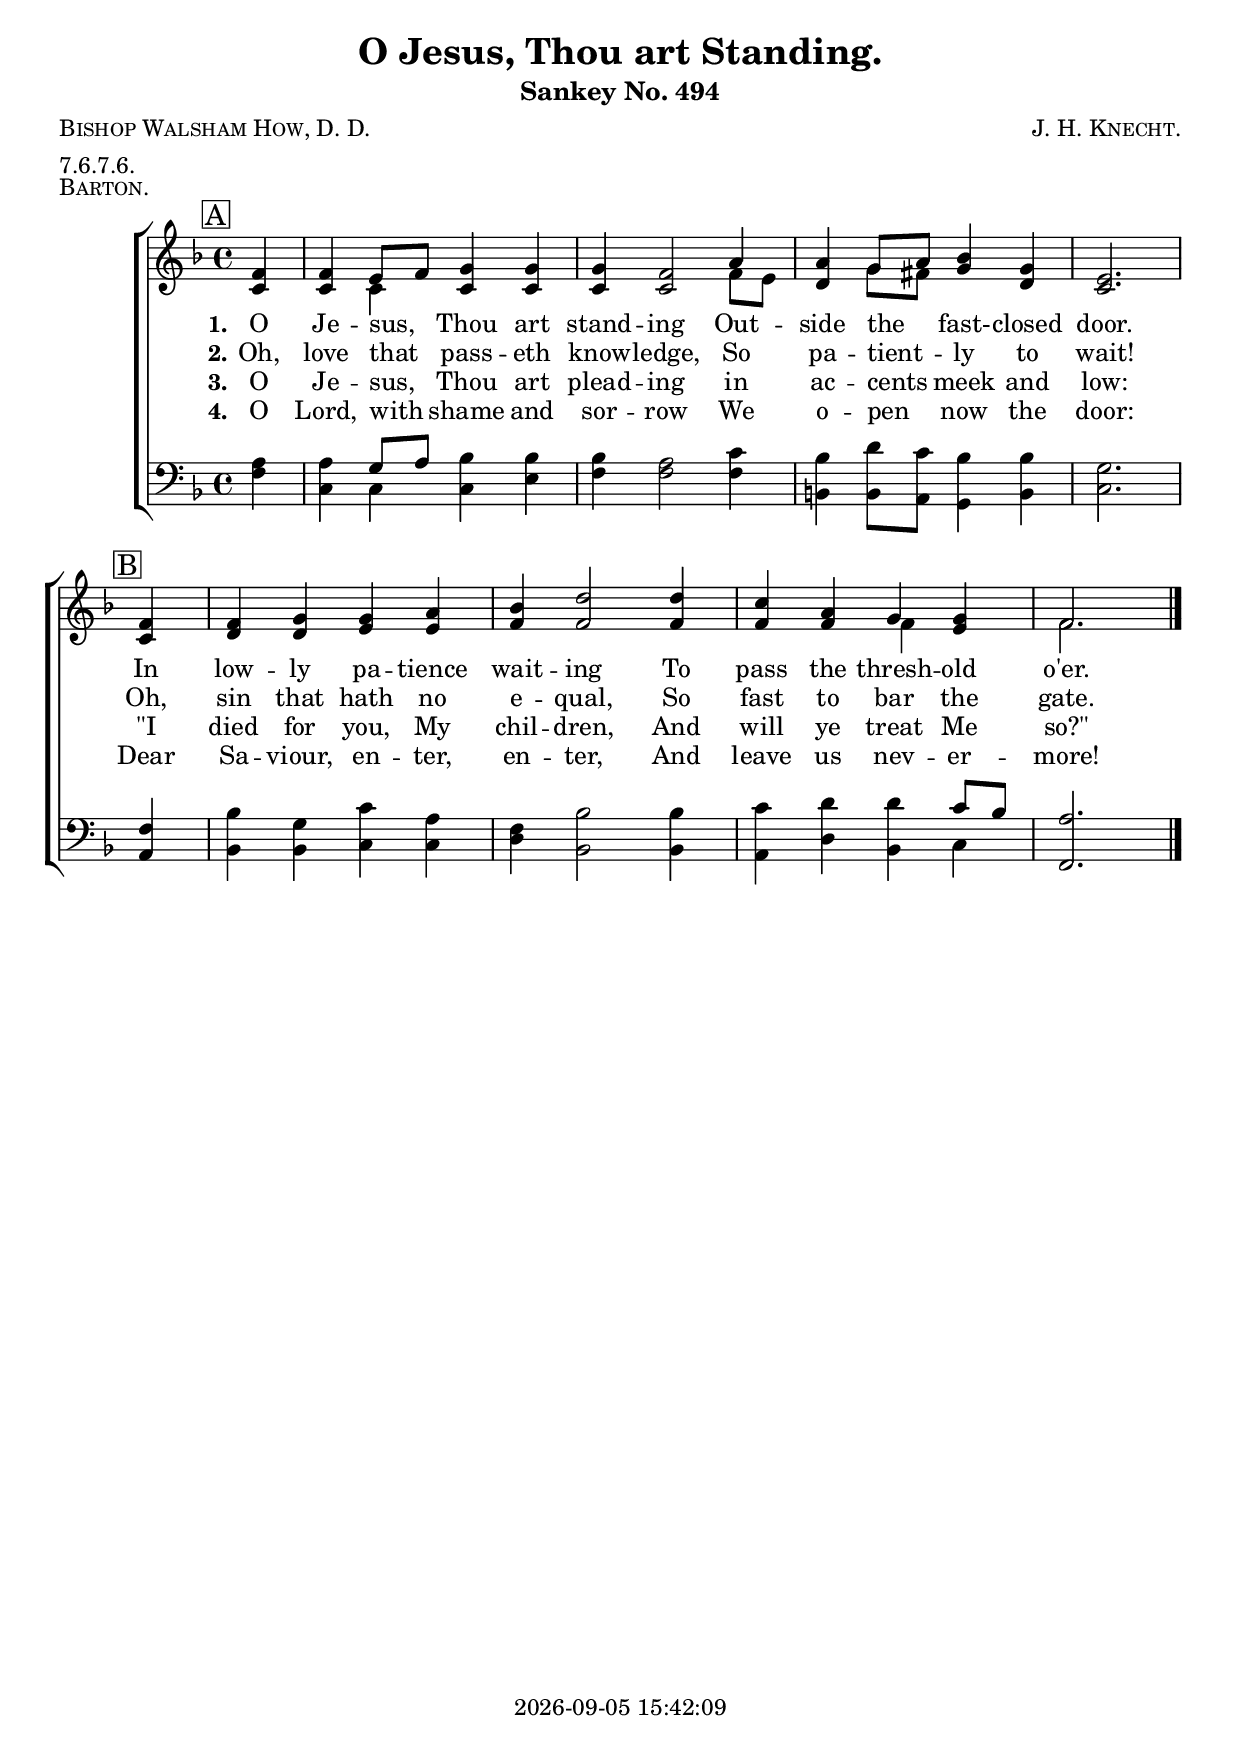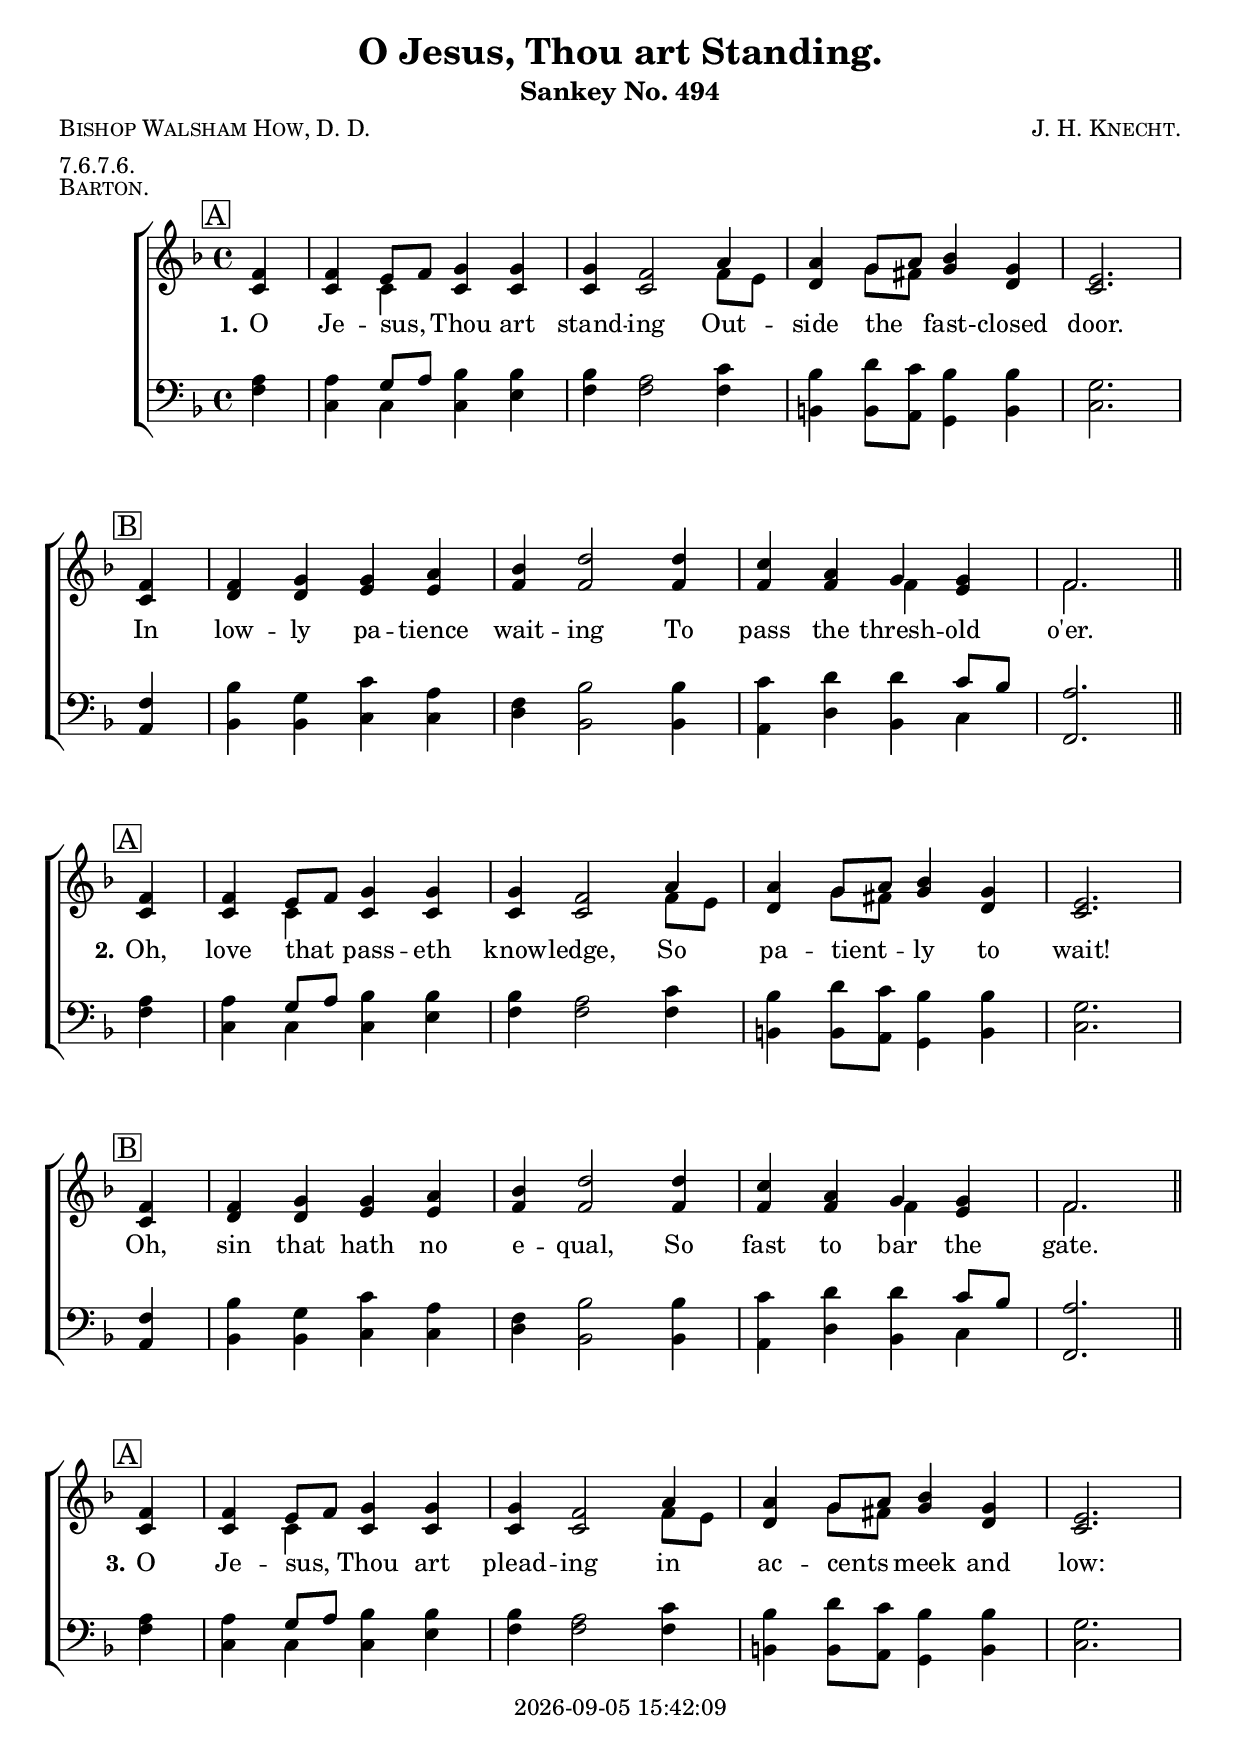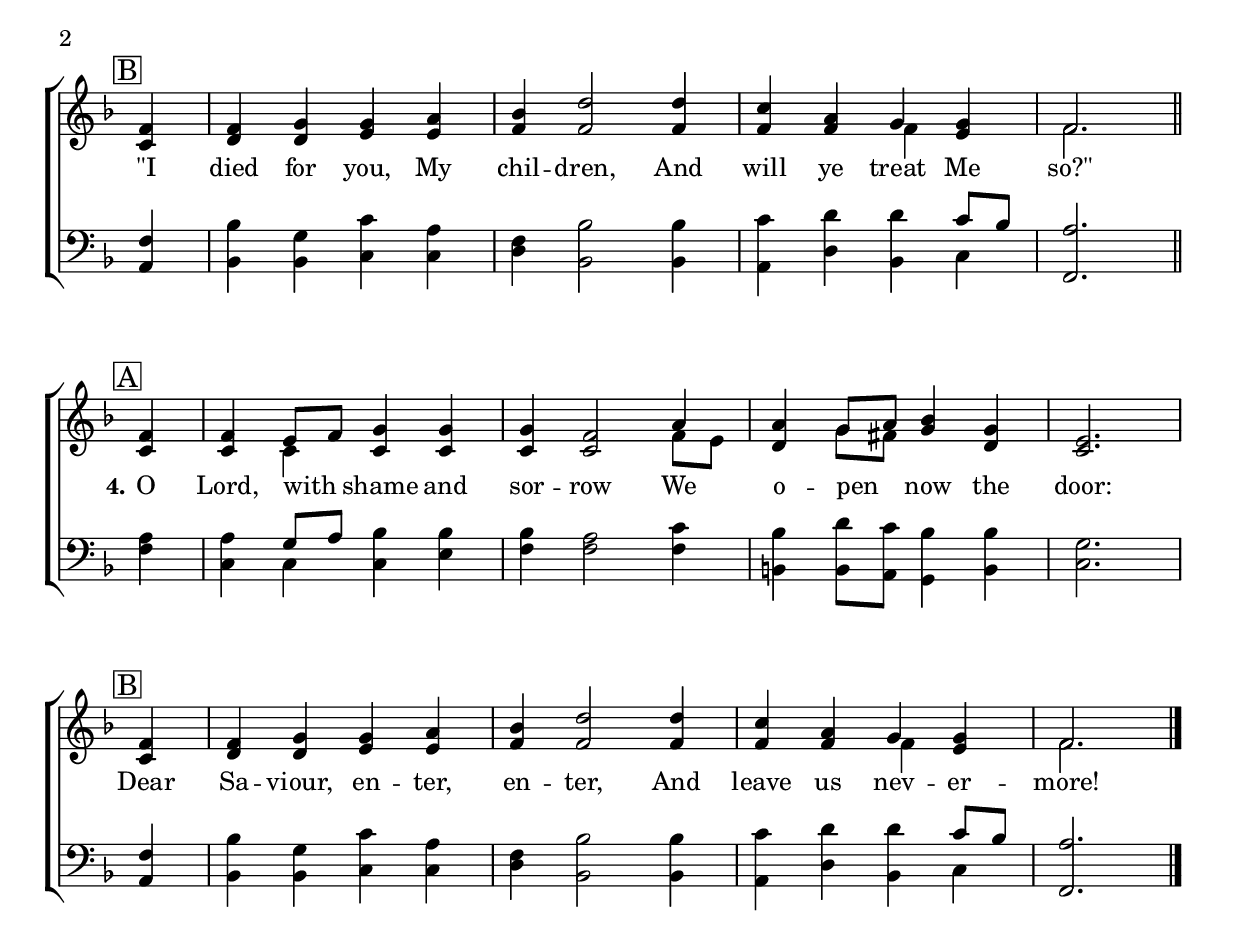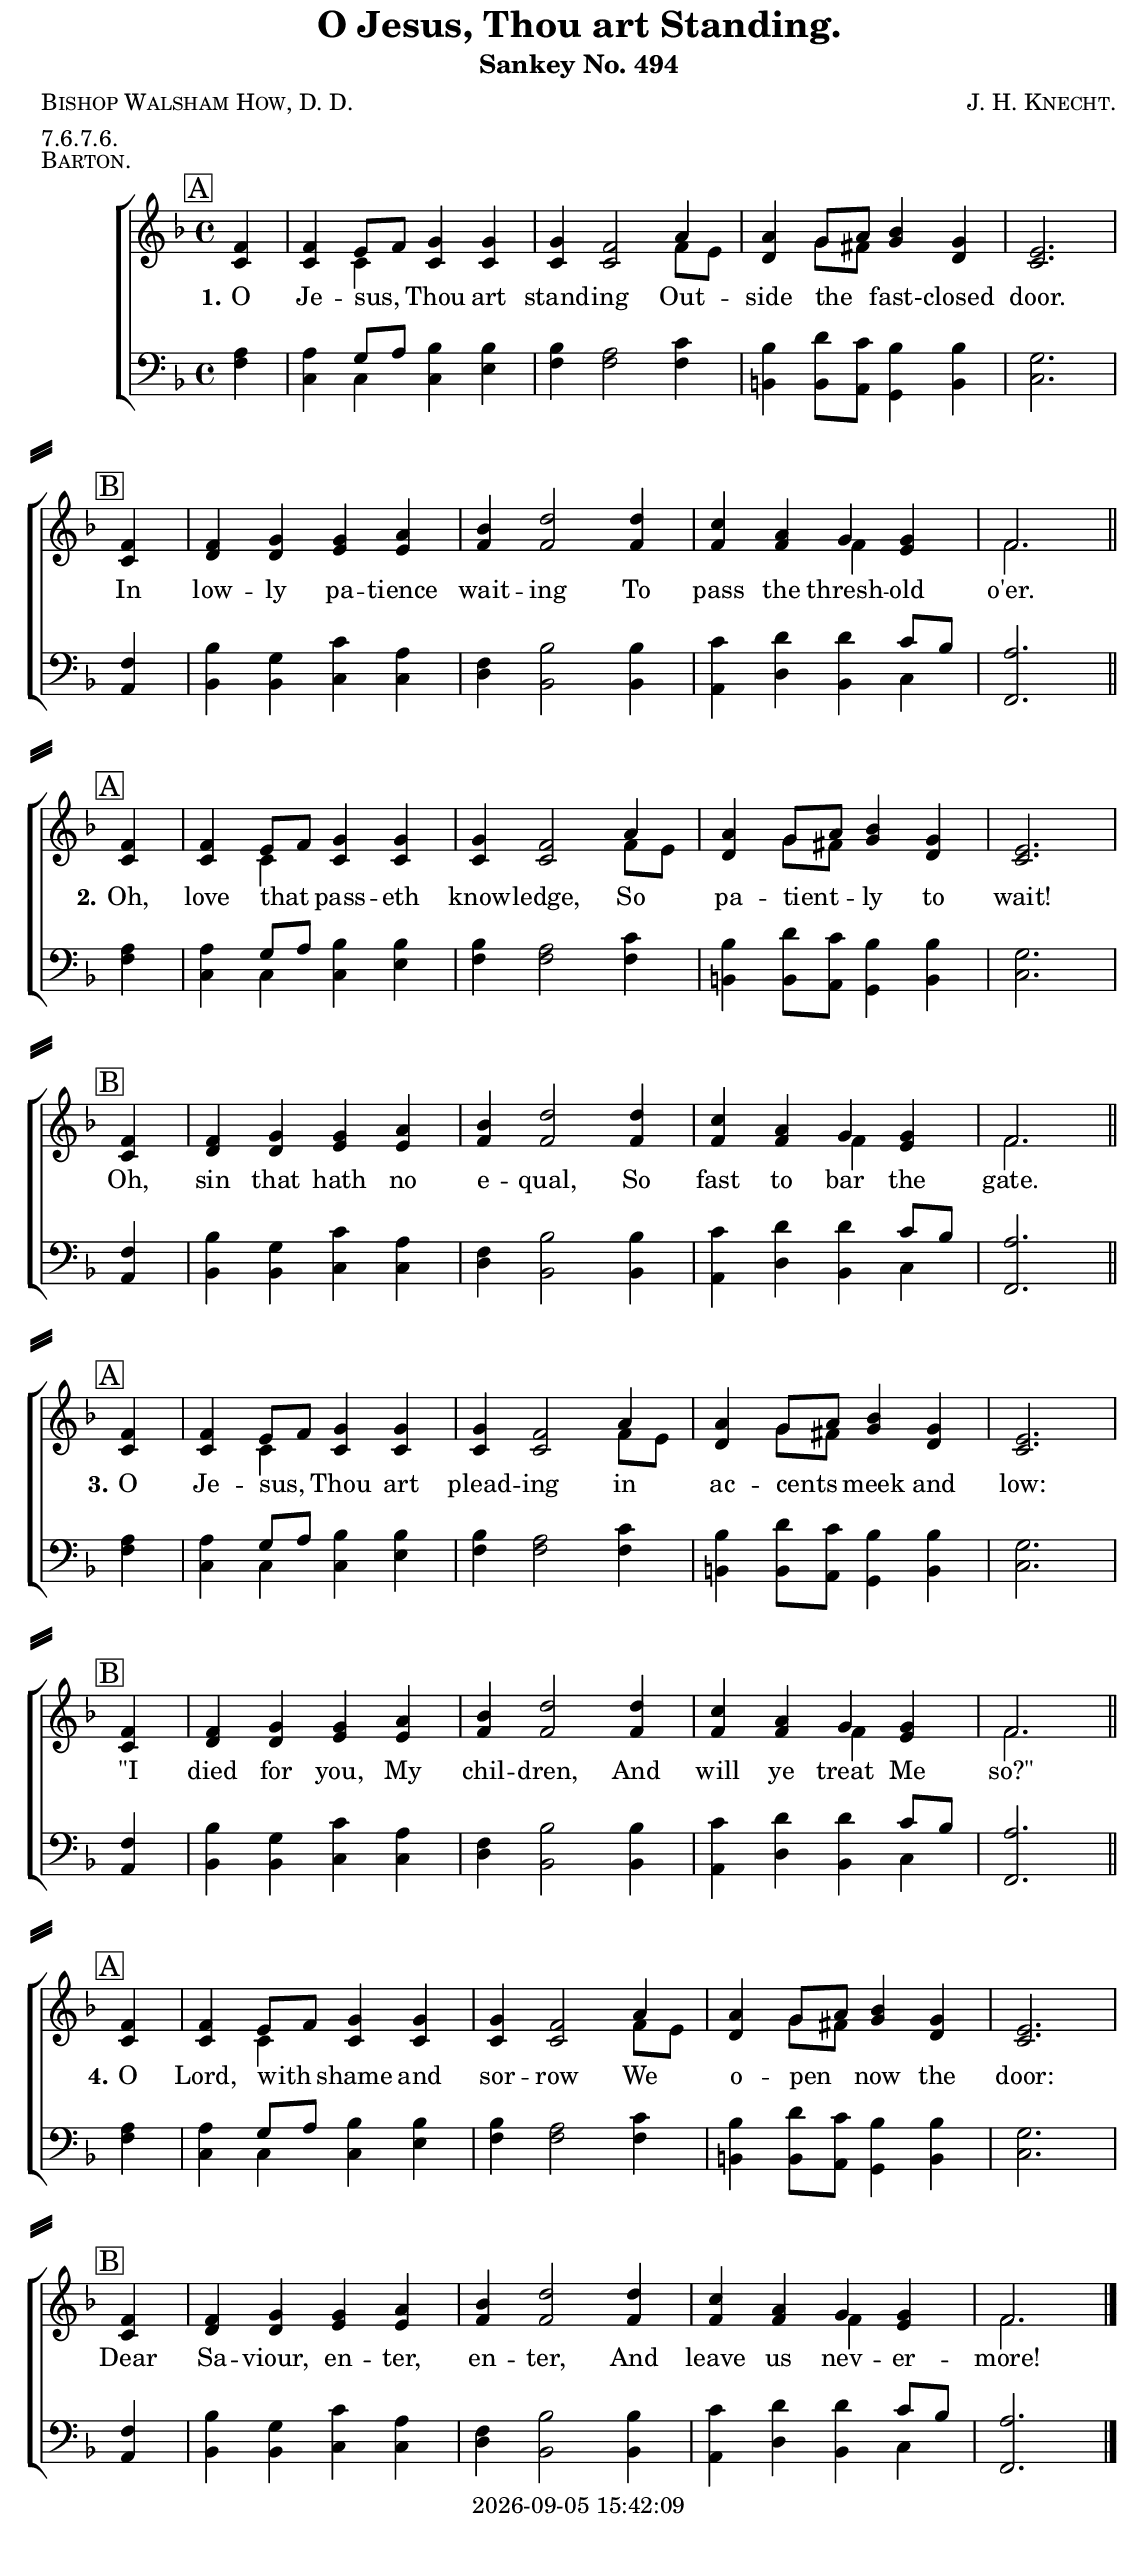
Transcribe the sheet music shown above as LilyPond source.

\version "2.22.1"

\include "articulate.ly"

today = #(strftime "%Y-%m-%d %H:%M:%S" (localtime (current-time)))

\header {
% centered at top
%  dedication  = "dedication"
  title       = "O Jesus, Thou art Standing."
  subtitle    = "Sankey No. 494"
%  subsubtitle = "Sankey 880 No. Y"
%  instrument  = "instrument"
  
% arrangement of following lines:
%
%  poet    composer
%  meter   arranger
%  piece       opus

  composer    = \markup\smallCaps "J. H. Knecht."
%  arranger    = "arranger"
%  opus        = "opus"

  poet        = \markup\smallCaps "Bishop Walsham How, D. D."
  meter       = \markup\smallCaps "7.6.7.6."
  piece       = \markup\smallCaps "Barton."

% centered at bottom
% tagline     = "tagline" % default lilypond version
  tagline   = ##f
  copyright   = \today
}

% #(set-global-staff-size 16)

global = {
  \key f \major
  \time 4/4
  \partial 4
}

RehearsalTrack = {
% \set Score.currentBarNumber = #5
  \mark \markup { \box "A" } s4 s1*3 s2.
  \mark \markup { \box "B" } s4 s1*3 s2.
}

TempoTrack = {
  \set Score.tempoHideNote = ##t
  \tempo 4=120
}

nl = { \bar "||" \break }

soprano = \relative {
  \autoBeamOff
  f'4 | f e8[f] g4 4 | g4 f2 a4 | a g8[a] bes4 g | e2. \bar "|" \break f4 |
  f4 g g a | bes d2 4 | c a g g | f2.
}

alto = \relative {
  \autoBeamOff
  c'4 | 4 4 4 4 | 4 2 f8[e] | d4 g8[fis] g4 d | c2. 4 |
  d4 4 e e | f4 2 4 | 4 4 4 e | f2.
}

tenor = \relative {
  \autoBeamOff
  a4 | 4 g8[a] bes4 4 | 4 a2 c4 | bes4 d8[c] bes4 4 | g2. f4 |
  bes4 g c a | f bes2 4 | c d d c8[bes] | a2.
}

bass = \relative {
  \autoBeamOff
  f4 | c4 4 4 e | f4 2 4 | b,4 8[a] g4 b | c2. a4 |
  bes4 4 c c | d4 bes2 4 | a d bes c | f,2.
}

nom  = {   \set ignoreMelismata = ##t }
yesm = { \unset ignoreMelismata       }

chorus = \lyricmode {
}

chorusMen = \lyricmode {
}

verses = 4

wordsOne = \lyricmode {
  \set stanza = "1."
  O Je -- sus, Thou art stand -- ing
  Out -- side the fast- -- closed door.
  In low -- ly pa -- tience wait -- ing
  To pass the thresh -- old o'er.
}
  
wordsTwo = \lyricmode {
  \set stanza = "2."
  Oh, love that pass -- eth know -- ledge,
  So pa -- tient -- ly to wait!
  Oh, sin that hath no e -- qual,
  So fast to bar the gate.
}
  
wordsThree = \lyricmode {
  \set stanza = "3."
  O Je -- sus, Thou art plead -- ing
  in ac -- cents meek and low:
  "\"I" died for you, My chil -- dren,
  And will ye treat Me "so?\""
}
  
wordsFour = \lyricmode {
  \set stanza = "4."
  O Lord, with shame and sor -- row
  We o -- pen now the door:
  Dear Sa -- viour, en -- ter, en -- ter,
  And leave us nev -- er -- more!
}
  
wordsMidi = \lyricmode {
  \set stanza = "1."
  "O " Je "sus, " "Thou " "art " stand "ing "
  "\nOut" "side " "the " fast- "closed " "door. "
  "\nIn " low "ly " pa "tience " wait "ing "
  "\nTo " "pass " "the " thresh "old " "o'er.\n"

  \set stanza = "2."
  "\nOh, " "love " "that " pass "eth " know "ledge, "
  "\nSo " pa tient "ly " "to " "wait! "
  "\nOh, " "sin " "that " "hath " "no " e "qual, "
  "\nSo " "fast " "to " "bar " "the " "gate.\n"

  \set stanza = "3."
  "\nO " Je "sus, " "Thou " "art " plead "ing "
  "\nin " ac "cents " "meek " "and " "low: "
  "\n\"I " "died " "for " "you, " "My " chil "dren, "
  "\nAnd " "will " "ye " "treat " "Me " "so?\"\n"

  \set stanza = "4."
  "\nO " "Lord, " "with " "shame " "and " sor "row "
  "\nWe " o "pen " "now " "the " "door: "
  "\nDear " Sa "viour, " en "ter, " en "ter, "
  "\nAnd " "leave " "us " nev er "more! "
}

wordsMidiMen = \lyricmode {
}

\book {
  \bookOutputSuffix "midi"
  \score {
%    \articulate
        \new ChoirStaff <<
                                % Soprano staff
          \new Staff = soprano
          <<
            \new Voice { \repeat unfold \verses \TempoTrack     }
            \new Voice { \global \repeat unfold \verses \soprano \bar "|." }
            \addlyrics \wordsMidi
          >>
                                % Alto staff
          \new Staff = alto
          <<
            \new Voice { \global \repeat unfold \verses { \alto \nl } \bar "|." }
          >>
                                % Tenor staff
          \new Staff = tenor
          <<
            \clef "treble_8"
            \new Voice { \global \repeat unfold \verses \tenor }
            \addlyrics \wordsMidiMen
          >>
                                % Bass staff
          \new Staff = bass
          <<
            \clef "bass"
            \new Voice { \global \repeat unfold \verses \bass }
          >>
        >>
    \midi {}
  }
}

\book {
  \bookOutputSuffix "repeat"
  \score {
        \new ChoirStaff <<
                                  % Joint soprano/alto staff
          \new Staff = women \with { printPartCombineTexts = ##f }
          <<
            \new Voice \RehearsalTrack
            \new Voice \TempoTrack
            \new NullVoice = "aligner" \soprano
            \new Voice \partCombine #'(2 . 88) { \global \soprano \bar "|." } { \global \alto }
            \new Lyrics \lyricsto "aligner" { \wordsOne \chorus }
            \new Lyrics \lyricsto "aligner"   \wordsTwo
            \new Lyrics \lyricsto "aligner"   \wordsThree
            \new Lyrics \lyricsto "aligner"   \wordsFour
          >>
                                  % Joint tenor/bass staff
          \new Staff = men \with { printPartCombineTexts = ##f }
          <<
            \clef "bass"
            \new Voice \partCombine #'(2 . 88) { \global \tenor } { \global \bass }
            \new NullVoice = alignerT { \tenor }
          >>
          \new Lyrics \with {alignAboveContext = men} \lyricsto alignerT \chorusMen
        >>
    \layout {
      indent = 1.5\cm
      \pointAndClickOff
      \context {
        \Staff \RemoveAllEmptyStaves
      }
    }
  }
}

singlescore = {
        \new ChoirStaff <<
                                  % Joint soprano/alto staff
          \new Staff = women \with { printPartCombineTexts = ##f }
          <<
            \new Voice { \repeat unfold \verses \RehearsalTrack }
            \new Voice { \repeat unfold \verses \TempoTrack }
            \new NullVoice = "aligner" { \repeat unfold \verses \soprano }
            \new Voice \partCombine #'(2 . 88) { \global \repeat unfold \verses \soprano \bar "|." }
                                    { \global \repeat unfold \verses { \alto \nl } \bar "|." }
            \new Lyrics \lyricsto "aligner" { \wordsOne   \chorus
                                              \wordsTwo   \chorus
                                              \wordsThree \chorus
                                              \wordsFour  \chorus
                                            }
          >>
                                  % Joint tenor/bass staff
          \new Staff = men \with { printPartCombineTexts = ##f }
          <<
            \clef "bass"
            \new Voice \partCombine #'(2 . 88) { \global \repeat unfold \verses \tenor }
                                    { \global \repeat unfold \verses \bass }
            \new NullVoice = alignerT { \repeat unfold \verses \tenor }
          >>
          \new Lyrics \with {alignAboveContext = men} \lyricsto alignerT { \repeat unfold \verses \chorusMen }
        >>
}

\book {
  \bookOutputSuffix "single"
  \score {
    \singlescore
    \layout {
      indent = 1.5\cm
      \pointAndClickOff
      \context {
        \Staff \RemoveAllEmptyStaves
      }
    }
  }
}

\book {
  \bookOutputSuffix "singlepage"
  \paper {
    top-margin = 0
    left-margin = 7
    right-margin = 1
    paper-width = 190\mm
    page-breaking = #ly:one-page-breaking
    system-system-spacing.basic-distance = #15
    system-separator-markup = \slashSeparator
  }
  \score {
    \singlescore
    \layout {
      indent = 1.5\cm
      \pointAndClickOff
      \context {
        \Staff \RemoveAllEmptyStaves
      }
    }
  }
}
